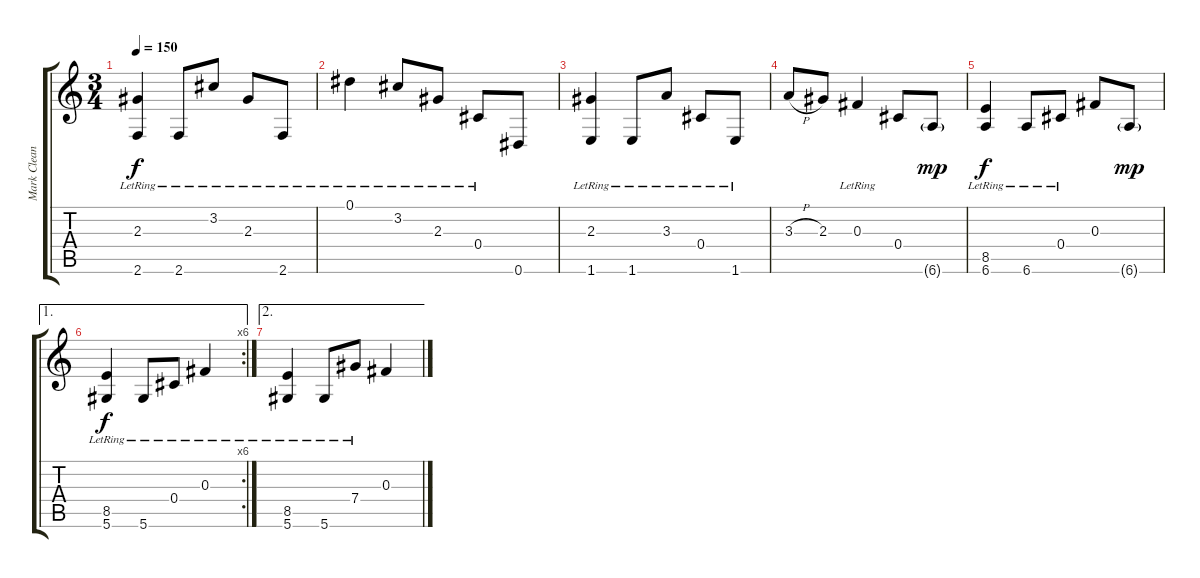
\track ("Mark Clean" "Mark Clean") {instrument acousticguitarsteel}
\staff {score tabs}
\tuning (Eb4 Bb3 Gb3 Db3 Ab2 Eb2) {hide}
\ts (3 4)
\tempo 150
\clef g2
\ks c
(2.3{lr} 2.6{lr}).4{dy f} 2.6{lr}.8 3.2{lr}.8 2.3{lr}.8 2.6{lr}.8 |
0.1{lr}.4 3.2{lr}.8 2.3{lr}.8 0.4{lr}.8 0.6.8 |
(2.3{lr} 1.6).4 1.6{lr}.8 3.3{lr}.8 0.4{lr}.8 1.6{lr}.8 |
3.3{h}.8 2.3.8 0.3{lr}.4 0.4.8 6.6{g}.8{dy mp} |
(8.5{lr} 6.6).4{dy f} 6.6{lr}.8 0.4{lr}.8 0.3.8 6.6{g}.8{dy mp} |
\ae 1
\rc 6
(8.5{lr} 5.6).4{dy f} 5.6{lr}.8 0.4{lr}.8 0.3{lr}.4 |
\ae 2
(8.5{lr} 5.6).4 5.6{lr}.8 7.4{lr}.8 0.3.4
